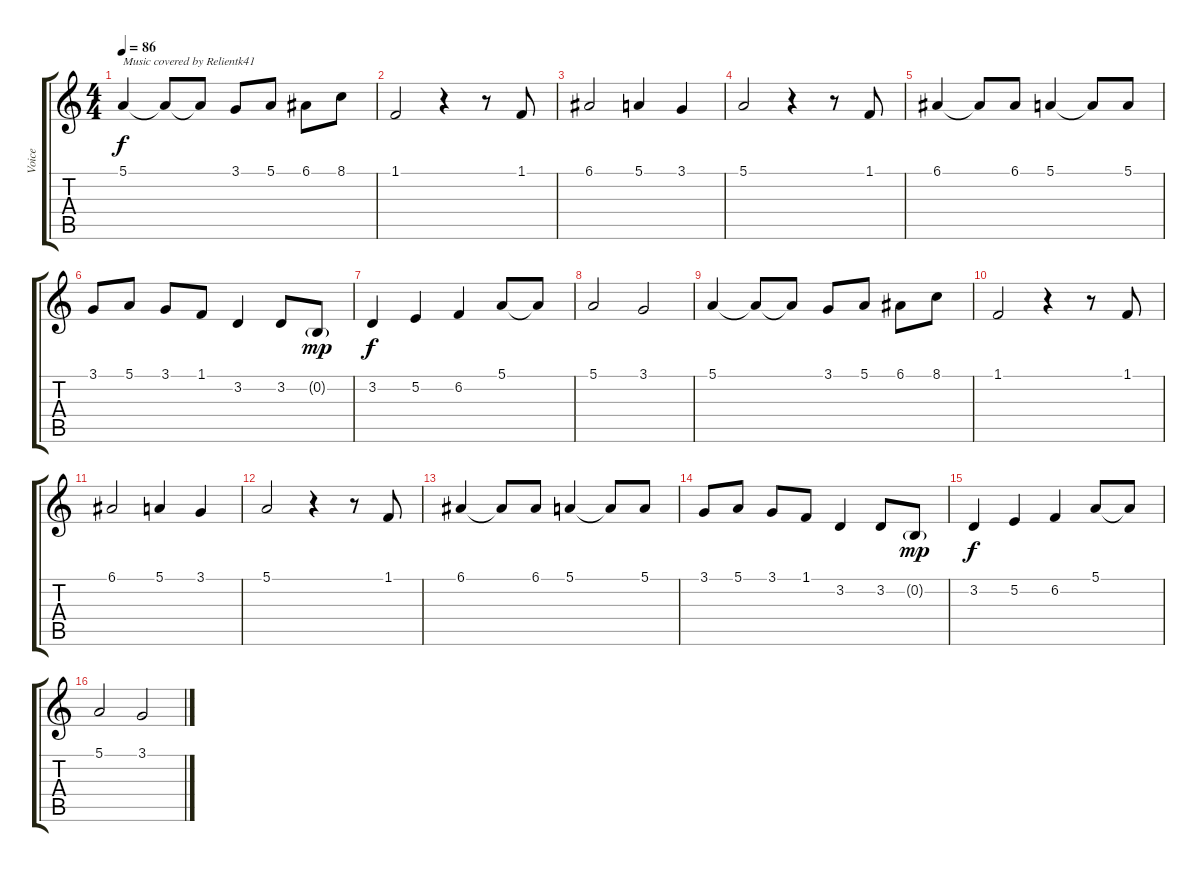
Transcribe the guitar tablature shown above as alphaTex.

\track ("Voice" "Voice") {instrument flute}
\staff {score tabs}
\tuning (E4 B3 G3 D3 A2 E2) {hide}
\ts (4 4)
\tempo 86
\clef g2
\ks c
5.1.4{txt "Music covered by Relientk41" dy f instrument flute} 5.1{t}.8 5.1{t}.8 3.1.8 5.1.8 6.1.8 8.1.8 |
1.1.2 r.4 r.8 1.1.8 |
6.1.2 5.1.4 3.1.4 |
5.1.2 r.4 r.8 1.1.8 |
6.1.4 6.1{t}.8 6.1.8 5.1.4 5.1{t}.8 5.1.8 |
3.1.8 5.1.8 3.1.8 1.1.8 3.2.4 3.2.8 0.2{g}.8{dy mp} |
3.2.4{dy f} 5.2.4 6.2.4 5.1.8 5.1{t}.8 |
5.1.2 3.1.2 |
5.1.4 5.1{t}.8 5.1{t}.8 3.1.8 5.1.8 6.1.8 8.1.8 |
1.1.2 r.4 r.8 1.1.8 |
6.1.2 5.1.4 3.1.4 |
5.1.2 r.4 r.8 1.1.8 |
6.1.4 6.1{t}.8 6.1.8 5.1.4 5.1{t}.8 5.1.8 |
3.1.8 5.1.8 3.1.8 1.1.8 3.2.4 3.2.8 0.2{g}.8{dy mp} |
3.2.4{dy f} 5.2.4 6.2.4 5.1.8 5.1{t}.8 |
5.1.2 3.1.2
